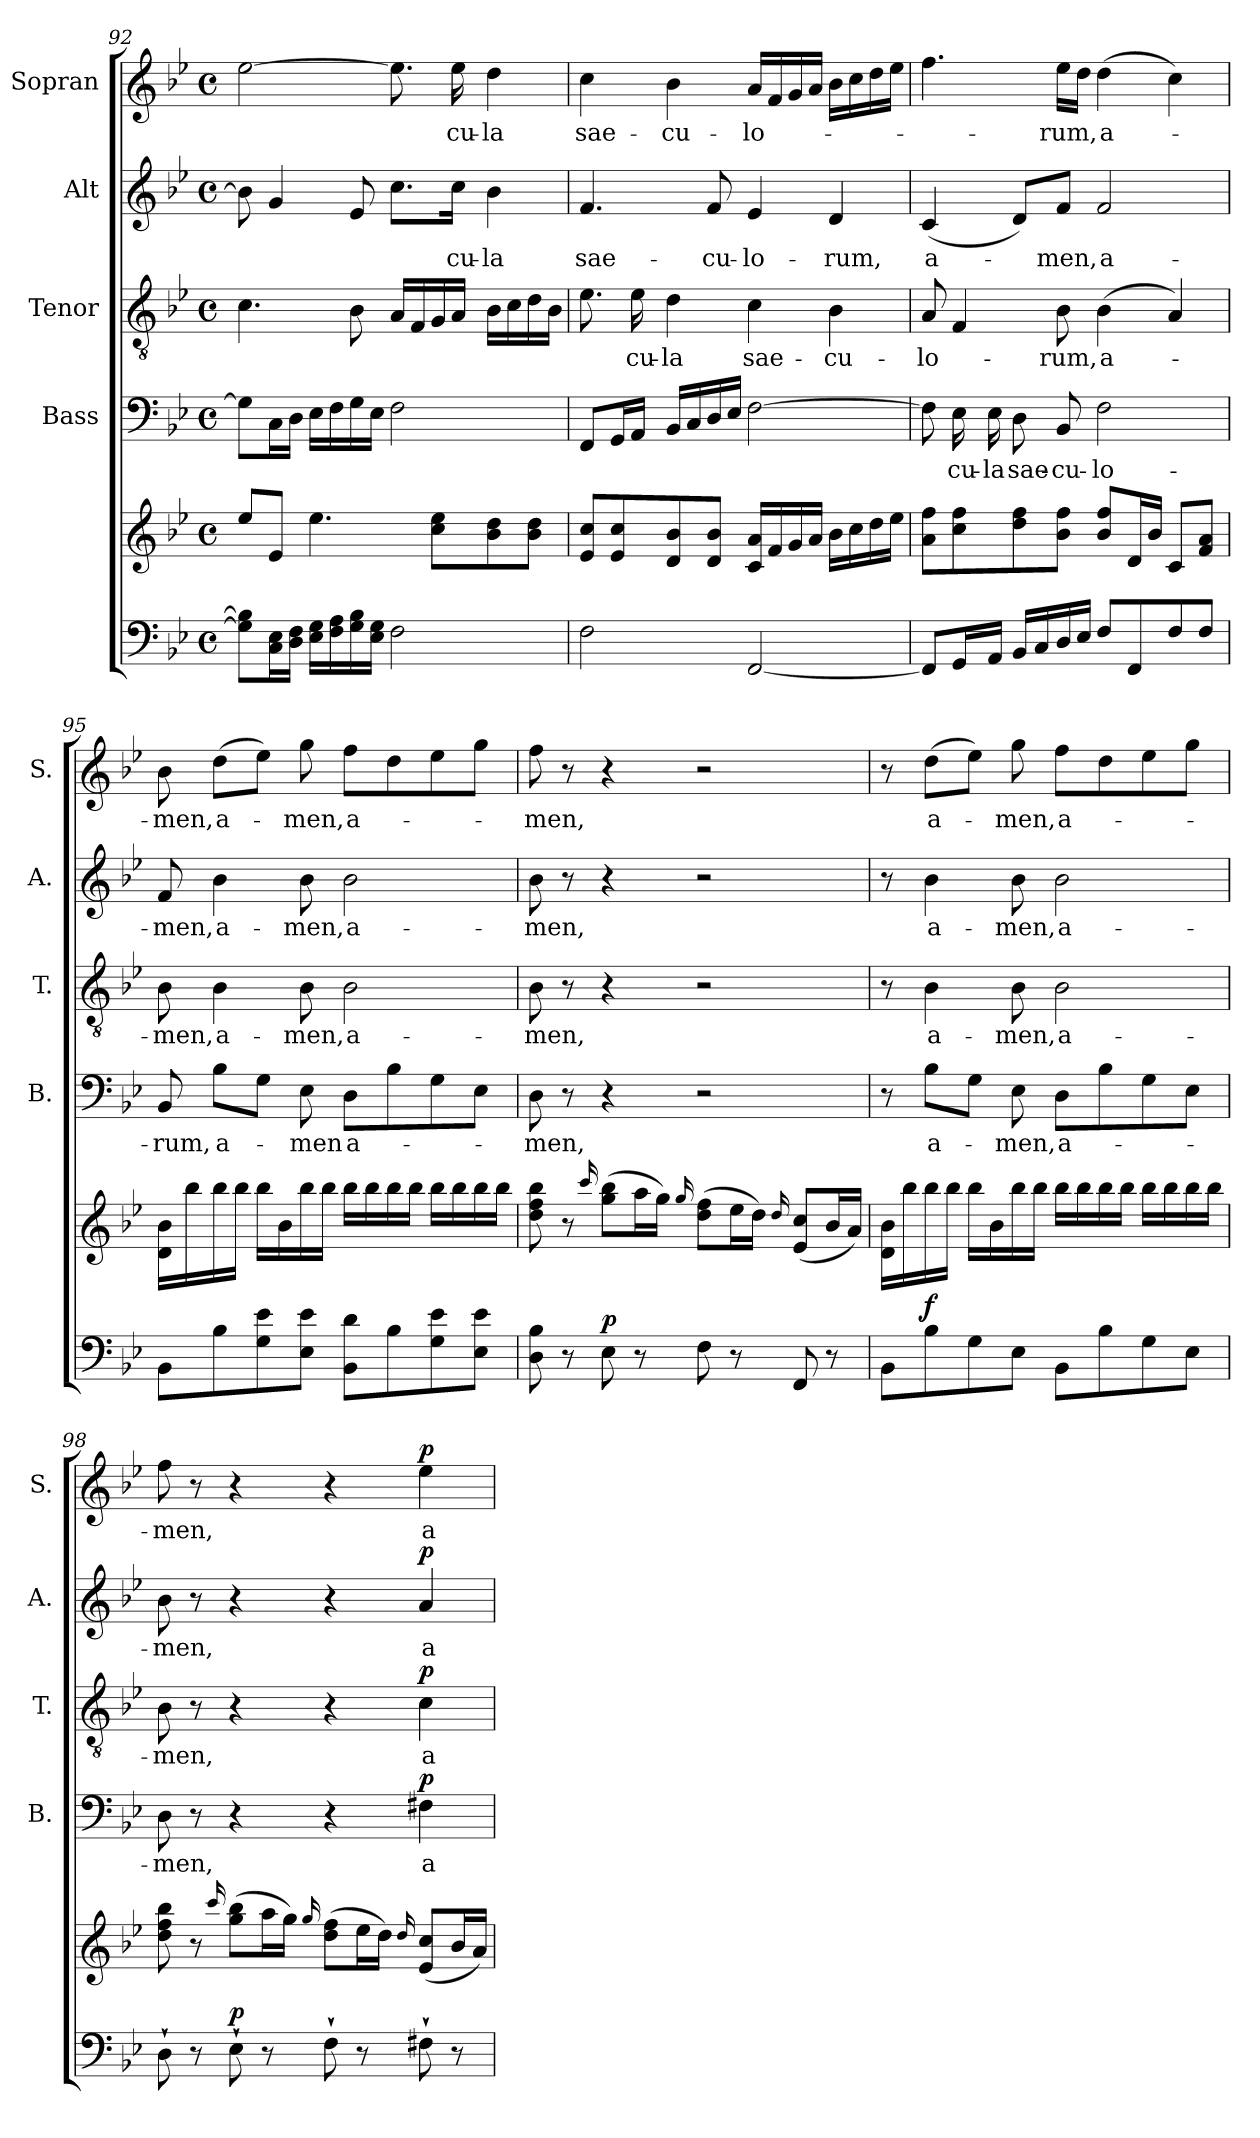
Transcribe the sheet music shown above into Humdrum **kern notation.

**kern	**kern	**dynam	**kern	**text	**dynam	**kern	**text	**dynam	**kern	**text	**dynam	**kern	**text	**dynam
*part5	*part5	*part5	*part4	*part4	*part4	*part3	*part3	*part3	*part2	*part2	*part2	*part1	*part1	*part1
*staff6	*staff5	*staff5/6	*staff4	*staff4	*staff4	*staff3	*staff3	*staff3	*staff2	*staff2	*staff2	*staff1	*staff1	*staff1
*	*	*	*I"Bass	*	*	*I"Tenor	*	*	*I"Alt	*	*	*I"Sopran	*	*
*	*	*	*I'B.	*	*	*I'T.	*	*	*I'A.	*	*	*I'S.	*	*
*clefF4	*clefG2	*	*clefF4	*	*	*clefGv2	*	*	*clefG2	*	*	*clefG2	*	*
*k[b-e-]	*k[b-e-]	*	*k[b-e-]	*	*	*k[b-e-]	*	*	*k[b-e-]	*	*	*k[b-e-]	*	*
*B-:	*B-:	*	*B-:	*	*	*B-:	*	*	*B-:	*	*	*B-:	*	*
*M4/4	*M4/4	*	*M4/4	*	*	*M4/4	*	*	*M4/4	*	*	*M4/4	*	*
*met(c)	*met(c)	*	*met(c)	*	*	*met(c)	*	*	*met(c)	*	*	*met(c)	*	*
=92	=92	=92	=92	=92	=92	=92	=92	=92	=92	=92	=92	=92	=92	=92
8G\] 8B-\]L	8ee-/L	.	8G\L]	.	.	4.c\	.	.	8b-\]	.	.	[2ee-\	.	.
16C\ 16E-\L	8e-/J	.	16C\L	.	.	.	.	.	4g/	.	.	.	.	.
16D\ 16F\JJ	.	.	16D\JJ	.	.	.	.	.	.	.	.	.	.	.
16E-\ 16G\LL	4.ee-\	.	16E-\LL	.	.	.	.	.	.	.	.	.	.	.
16F\ 16A\	.	.	16F\	.	.	.	.	.	.	.	.	.	.	.
16G\ 16B-\	.	.	16G\	.	.	8B-\	.	.	8e-/	.	.	.	.	.
16E-\ 16G\JJ	.	.	16E-\JJ	.	.	.	.	.	.	.	.	.	.	.
2F\	.	.	2F\	.	.	16A/LL	.	.	8.cc\L	.	.	8.ee-\]	.	.
.	.	.	.	.	.	16F/	.	.	.	.	.	.	.	.
.	8cc\ 8ee-\L	.	.	.	.	16G/	.	.	.	.	.	.	.	.
!	!	!	!	!	!	!	!	!	!	!LO:LY:b	!	!	!LO:LY:b	!
.	.	.	.	.	.	16A/JJ	.	.	16cc\Jk	-cu-	.	16ee-\	-cu-	.
!	!	!	!	!	!	!	!	!	!	!LO:LY:b	!	!	!LO:LY:b	!
.	8b-\ 8dd\	.	.	.	.	16B-\LL	.	.	4b-\	-la	.	4dd\	-la	.
.	.	.	.	.	.	16c\	.	.	.	.	.	.	.	.
.	8b-\ 8dd\J	.	.	.	.	16d\	.	.	.	.	.	.	.	.
.	.	.	.	.	.	16B-\JJ	.	.	.	.	.	.	.	.
=93	=93	=93	=93	=93	=93	=93	=93	=93	=93	=93	=93	=93	=93	=93
!	!	!	!	!	!	!	!	!	!	!LO:LY:b	!	!	!LO:LY:b	!
2F\	8e-/ 8cc/L	.	8FF/L	.	.	8.e-\	.	.	4.f/	sae-	.	4cc\	sae-	.
.	8e-/ 8cc/	.	16GG/L	.	.	.	.	.	.	.	.	.	.	.
!	!	!	!	!	!	!	!LO:LY:b	!	!	!	!	!	!	!
.	.	.	16AA/JJ	.	.	16e-\	-cu-	.	.	.	.	.	.	.
!	!	!	!	!	!	!	!LO:LY:b	!	!	!	!	!	!LO:LY:b	!
.	8d/ 8b-/	.	16BB-/LL	.	.	4d\	-la	.	.	.	.	4b-\	-cu-	.
.	.	.	16C/	.	.	.	.	.	.	.	.	.	.	.
!	!	!	!	!	!	!	!	!	!	!LO:LY:b	!	!	!	!
.	8d/ 8b-/J	.	16D/	.	.	.	.	.	8f/	-cu-	.	.	.	.
.	.	.	16E-/JJ	.	.	.	.	.	.	.	.	.	.	.
!	!	!	!	!	!	!	!LO:LY:b	!	!	!LO:LY:b	!	!	!LO:LY:b	!
[2FF/	16c/ 16a/LL	.	[2F\	.	.	4c\	sae-	.	4e-/	-lo-	.	16a/LL	-lo-	.
.	16f/	.	.	.	.	.	.	.	.	.	.	16f/	.	.
.	16g/	.	.	.	.	.	.	.	.	.	.	16g/	.	.
.	16a/JJ	.	.	.	.	.	.	.	.	.	.	16a/JJ	.	.
!	!	!	!	!	!	!	!LO:LY:b	!	!	!LO:LY:b	!	!	!	!
.	16b-\LL	.	.	.	.	4B-\	-cu-	.	4d/	-rum,	.	16b-\LL	.	.
.	16cc\	.	.	.	.	.	.	.	.	.	.	16cc\	.	.
.	16dd\	.	.	.	.	.	.	.	.	.	.	16dd\	.	.
.	16ee-\JJ	.	.	.	.	.	.	.	.	.	.	16ee-\JJ	.	.
!!LO:PB:g=z
=94	=94	=94	=94	=94	=94	=94	=94	=94	=94	=94	=94	=94	=94	=94
!	!	!	!	!	!	!	!LO:LY:b	!	!	!LO:LY:b	!	!	!	!
8FF/L]	8a\ 8ff\L	.	8F\]	.	.	8A/	-lo-	.	(<4c/	a-	.	4.ff\	.	.
!	!	!	!	!LO:LY:b	!	!	!	!	!	!	!	!	!	!
16GG/L	8cc\ 8ff\	.	16E-\	-cu-	.	4F/	.	.	.	.	.	.	.	.
!	!	!	!	!LO:LY:b	!	!	!	!	!	!	!	!	!	!
16AA/JJ	.	.	16E-\	-la	.	.	.	.	.	.	.	.	.	.
!	!	!	!	!LO:LY:b	!	!	!	!	!	!	!	!	!	!
16BB-/LL	8dd\ 8ff\	.	8D\	sae-	.	.	.	.	8d/L)	.	.	.	.	.
16C/	.	.	.	.	.	.	.	.	.	.	.	.	.	.
!	!	!	!	!LO:LY:b	!	!	!LO:LY:b	!	!	!LO:LY:b	!	!	!LO:LY:b	!
16D/	8b-\ 8ff\J	.	8BB-/	-cu-	.	8B-\	-rum,	.	8f/J	-men,	.	16ee-\LL	-rum,	.
16E-/JJ	.	.	.	.	.	.	.	.	.	.	.	16dd\JJ	.	.
!	!	!	!	!LO:LY:b	!	!	!LO:LY:b	!	!	!LO:LY:b	!	!	!LO:LY:b	!
8F/L	8b-/ 8ff/L	.	2F\	-lo-	.	(>4B-\	a-	.	2f/	a-	.	(>4dd\	a-	.
8FF/	16d/L	.	.	.	.	.	.	.	.	.	.	.	.	.
.	16b-/JJ	.	.	.	.	.	.	.	.	.	.	.	.	.
8F/	8c/L	.	.	.	.	4A/)	.	.	.	.	.	4cc\)	.	.
8F/J	8f/ 8a/J	.	.	.	.	.	.	.	.	.	.	.	.	.
=95	=95	=95	=95	=95	=95	=95	=95	=95	=95	=95	=95	=95	=95	=95
!	!	!	!	!LO:LY:b	!	!	!LO:LY:b	!	!	!LO:LY:b	!	!	!LO:LY:b	!
8BB-\L	16d\ 16b-\LL	.	8BB-/	-rum,	.	8B-\	-men,	.	8f/	-men,	.	8b-\	-men,	.
.	16bb-\	.	.	.	.	.	.	.	.	.	.	.	.	.
!	!	!	!	!LO:LY:b	!	!	!LO:LY:b	!	!	!LO:LY:b	!	!	!LO:LY:b	!
8B-\	16bb-\	.	8B-\L	a-	.	4B-\	a-	.	4b-\	a-	.	(>8dd\L	a-	.
.	16bb-\JJ	.	.	.	.	.	.	.	.	.	.	.	.	.
8G\ 8e-\	16bb-\LL	.	8G\J	.	.	.	.	.	.	.	.	8ee-\J)	.	.
.	16b-\	.	.	.	.	.	.	.	.	.	.	.	.	.
!	!	!	!	!LO:LY:b	!	!	!LO:LY:b	!	!	!LO:LY:b	!	!	!LO:LY:b	!
8E-\ 8e-\J	16bb-\	.	8E-\	-men	.	8B-\	-men,	.	8b-\	-men,	.	8gg\	-men,	.
.	16bb-\JJ	.	.	.	.	.	.	.	.	.	.	.	.	.
!	!	!	!	!LO:LY:b	!	!	!LO:LY:b	!	!	!LO:LY:b	!	!	!LO:LY:b	!
8BB-\ 8d\L	16bb-\LL	.	8D\L	a-	.	2B-\	a-	.	2b-\	a-	.	8ff\L	a-	.
.	16bb-\	.	.	.	.	.	.	.	.	.	.	.	.	.
8B-\	16bb-\	.	8B-\	.	.	.	.	.	.	.	.	8dd\	.	.
.	16bb-\JJ	.	.	.	.	.	.	.	.	.	.	.	.	.
8G\ 8e-\	16bb-\LL	.	8G\	.	.	.	.	.	.	.	.	8ee-\	.	.
.	16bb-\	.	.	.	.	.	.	.	.	.	.	.	.	.
8E-\ 8e-\J	16bb-\	.	8E-\J	.	.	.	.	.	.	.	.	8gg\J	.	.
.	16bb-\JJ	.	.	.	.	.	.	.	.	.	.	.	.	.
!!LO:LB:g=z
=96	=96	=96	=96	=96	=96	=96	=96	=96	=96	=96	=96	=96	=96	=96
!	!	!	!	!LO:LY:b	!	!	!LO:LY:b	!	!	!LO:LY:b	!	!	!LO:LY:b	!
8D\ 8B-\	8dd\ 8ff\ 8bb-\	.	8D\	-men,	.	8B-\	-men,	.	8b-\	-men,	.	8ff\	-men,	.
8r	8r	.	8r	.	.	8r	.	.	8r	.	.	8r	.	.
.	16qqccc/	.	.	.	.	.	.	.	.	.	.	.	.	.
!	!	!LO:DY:a=2	!	!	!	!	!	!	!	!	!	!	!	!
8E-\	(>8gg\ 8bb-\L	p	4r	.	.	4r	.	.	4r	.	.	4r	.	.
8r	16aa\L	.	.	.	.	.	.	.	.	.	.	.	.	.
.	16gg\JJ)	.	.	.	.	.	.	.	.	.	.	.	.	.
.	16qqgg/	.	.	.	.	.	.	.	.	.	.	.	.	.
8F\	(>8dd\ 8ff\L	.	2r	.	.	2r	.	.	2r	.	.	2r	.	.
8r	16ee-\L	.	.	.	.	.	.	.	.	.	.	.	.	.
.	16dd\JJ)	.	.	.	.	.	.	.	.	.	.	.	.	.
.	16qqdd/	.	.	.	.	.	.	.	.	.	.	.	.	.
8FF/	(<8e-/ 8cc/L	.	.	.	.	.	.	.	.	.	.	.	.	.
8r	16b-/L	.	.	.	.	.	.	.	.	.	.	.	.	.
.	16a/JJ)	.	.	.	.	.	.	.	.	.	.	.	.	.
=97	=97	=97	=97	=97	=97	=97	=97	=97	=97	=97	=97	=97	=97	=97
8BB-\L	16d\ 16b-\LL	.	8r	.	.	8r	.	.	8r	.	.	8r	.	.
.	16bb-\	.	.	.	.	.	.	.	.	.	.	.	.	.
!	!	!LO:DY:a=2	!	!LO:LY:b	!	!	!LO:LY:b	!	!	!LO:LY:b	!	!	!LO:LY:b	!
8B-\	16bb-\	f	8B-\L	a-	.	4B-\	a-	.	4b-\	a-	.	(>8dd\L	a-	.
.	16bb-\JJ	.	.	.	.	.	.	.	.	.	.	.	.	.
8G\	16bb-\LL	.	8G\J	.	.	.	.	.	.	.	.	8ee-\J)	.	.
.	16b-\	.	.	.	.	.	.	.	.	.	.	.	.	.
!	!	!	!	!LO:LY:b	!	!	!LO:LY:b	!	!	!LO:LY:b	!	!	!LO:LY:b	!
8E-\J	16bb-\	.	8E-\	-men,	.	8B-\	-men,	.	8b-\	-men,	.	8gg\	-men,	.
.	16bb-\JJ	.	.	.	.	.	.	.	.	.	.	.	.	.
!	!	!	!	!LO:LY:b	!	!	!LO:LY:b	!	!	!LO:LY:b	!	!	!LO:LY:b	!
8BB-\L	16bb-\LL	.	8D\L	a-	.	2B-\	a-	.	2b-\	a-	.	8ff\L	a-	.
.	16bb-\	.	.	.	.	.	.	.	.	.	.	.	.	.
8B-\	16bb-\	.	8B-\	.	.	.	.	.	.	.	.	8dd\	.	.
.	16bb-\JJ	.	.	.	.	.	.	.	.	.	.	.	.	.
8G\	16bb-\LL	.	8G\	.	.	.	.	.	.	.	.	8ee-\	.	.
.	16bb-\	.	.	.	.	.	.	.	.	.	.	.	.	.
8E-\J	16bb-\	.	8E-\J	.	.	.	.	.	.	.	.	8gg\J	.	.
.	16bb-\JJ	.	.	.	.	.	.	.	.	.	.	.	.	.
!!LO:PB:g=z
=98	=98	=98	=98	=98	=98	=98	=98	=98	=98	=98	=98	=98	=98	=98
!	!	!	!	!LO:LY:b	!	!	!LO:LY:b	!	!	!LO:LY:b	!	!	!LO:LY:b	!
8D`>\	8dd\ 8ff\ 8bb-\	.	8D\	-men,	.	8B-\	-men,	.	8b-\	-men,	.	8ff\	-men,	.
8r	8r	.	8r	.	.	8r	.	.	8r	.	.	8r	.	.
.	16qqccc/	.	.	.	.	.	.	.	.	.	.	.	.	.
!	!	!LO:DY:a=2	!	!	!	!	!	!	!	!	!	!	!	!
8E-`>\	(>8gg\ 8bb-\L	p	4r	.	.	4r	.	.	4r	.	.	4r	.	.
8r	16aa\L	.	.	.	.	.	.	.	.	.	.	.	.	.
.	16gg\JJ)	.	.	.	.	.	.	.	.	.	.	.	.	.
.	16qqgg/	.	.	.	.	.	.	.	.	.	.	.	.	.
8F`>\	(>8dd\ 8ff\L	.	4r	.	.	4r	.	.	4r	.	.	4r	.	.
8r	16ee-\L	.	.	.	.	.	.	.	.	.	.	.	.	.
.	16dd\JJ)	.	.	.	.	.	.	.	.	.	.	.	.	.
.	16qqdd/	.	.	.	.	.	.	.	.	.	.	.	.	.
!	!	!	!	!LO:LY:b	!LO:DY:a	!	!LO:LY:b	!LO:DY:a	!	!LO:LY:b	!LO:DY:a	!	!LO:LY:b	!LO:DY:a
8F#X`>\	(<8e-/ 8cc/L	.	4F#X\	a-	p	4c\	a-	p	4a/	a-	p	4ee-\	a-	p
8r	16b-/L	.	.	.	.	.	.	.	.	.	.	.	.	.
.	16a/JJ)	.	.	.	.	.	.	.	.	.	.	.	.	.
=	=	=	=	=	=	=	=	=	=	=	=	=	=	=
*-	*-	*-	*-	*-	*-	*-	*-	*-	*-	*-	*-	*-	*-	*-
